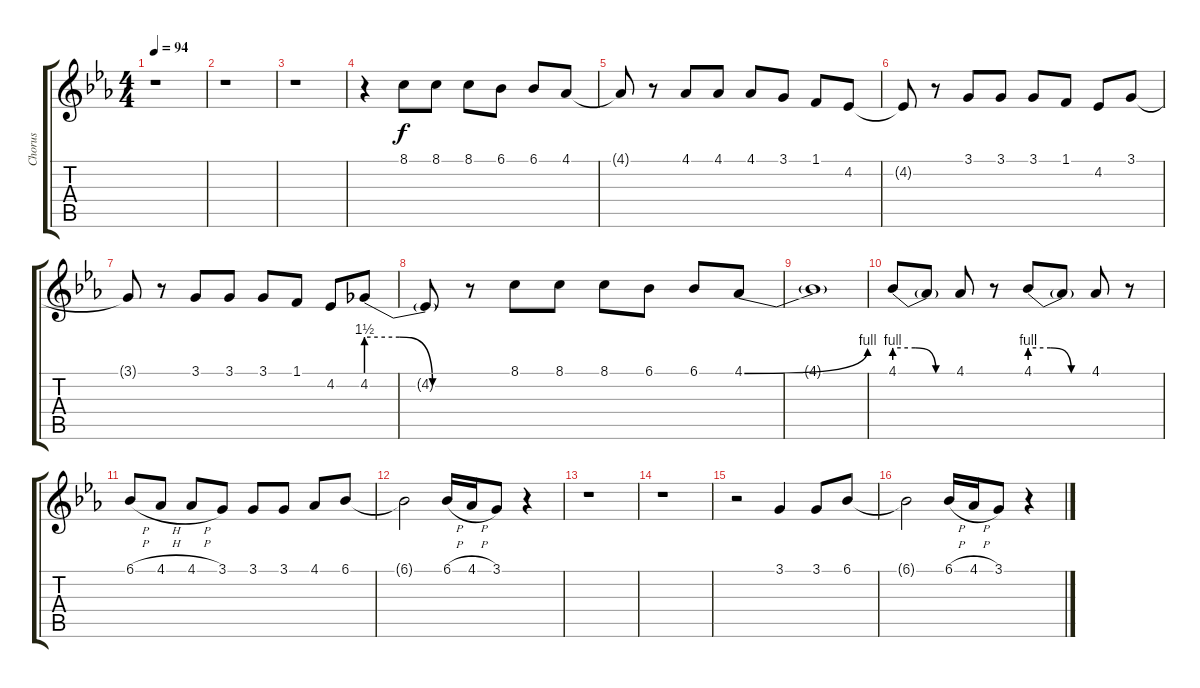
\track ("Chorus" "Chorus") {instrument synthbrass1}
\staff {score tabs}
\tuning (E4 B3 G3 D3 A2 E2) {hide}
\ts (4 4)
\tempo 94
\clef g2
\ks eb
r.1{dy f} |
r.1 |
r.1 |
r.4 8.1.8 8.1.8 8.1.8 6.1.8 6.1.8 4.1.8 |
4.1{t}.8 r.8 4.1.8 4.1.8 4.1.8 3.1.8 1.1.8 4.2.8 |
4.2{t}.8 r.8 3.1.8 3.1.8 3.1.8 1.1.8 4.2.8 3.1.8 |
3.1{t}.8 r.8 3.1.8 3.1.8 3.1.8 1.1.8 4.2.8 4.2{be (custom 0 6 20 6 40 0 60 0)}.8 |
4.2{t}.8 r.8 8.1.8 8.1.8 8.1.8 6.1.8 6.1.8 4.1{be (bend 0 0 60 4)}.8 |
4.1{t}.1 |
4.1{be (custom 0 4 20 4 40 0 60 0)}.8 4.1{t}.8 4.1.8 r.8 4.1{be (custom 0 4 20 4 40 0 60 0)}.8 4.1{t}.8 4.1.8 r.8 |
6.1{h}.8 4.1{h}.8 4.1{h}.8 3.1.8 3.1.8 3.1.8 4.1.8 6.1.8 |
6.1{t}.2 6.1{h}.16 4.1{h}.16 3.1.8 r.4 |
r.1 |
r.1 |
r.2 3.1.4 3.1.8 6.1.8 |
6.1{t}.2 6.1{h}.16 4.1{h}.16 3.1.8 r.4
